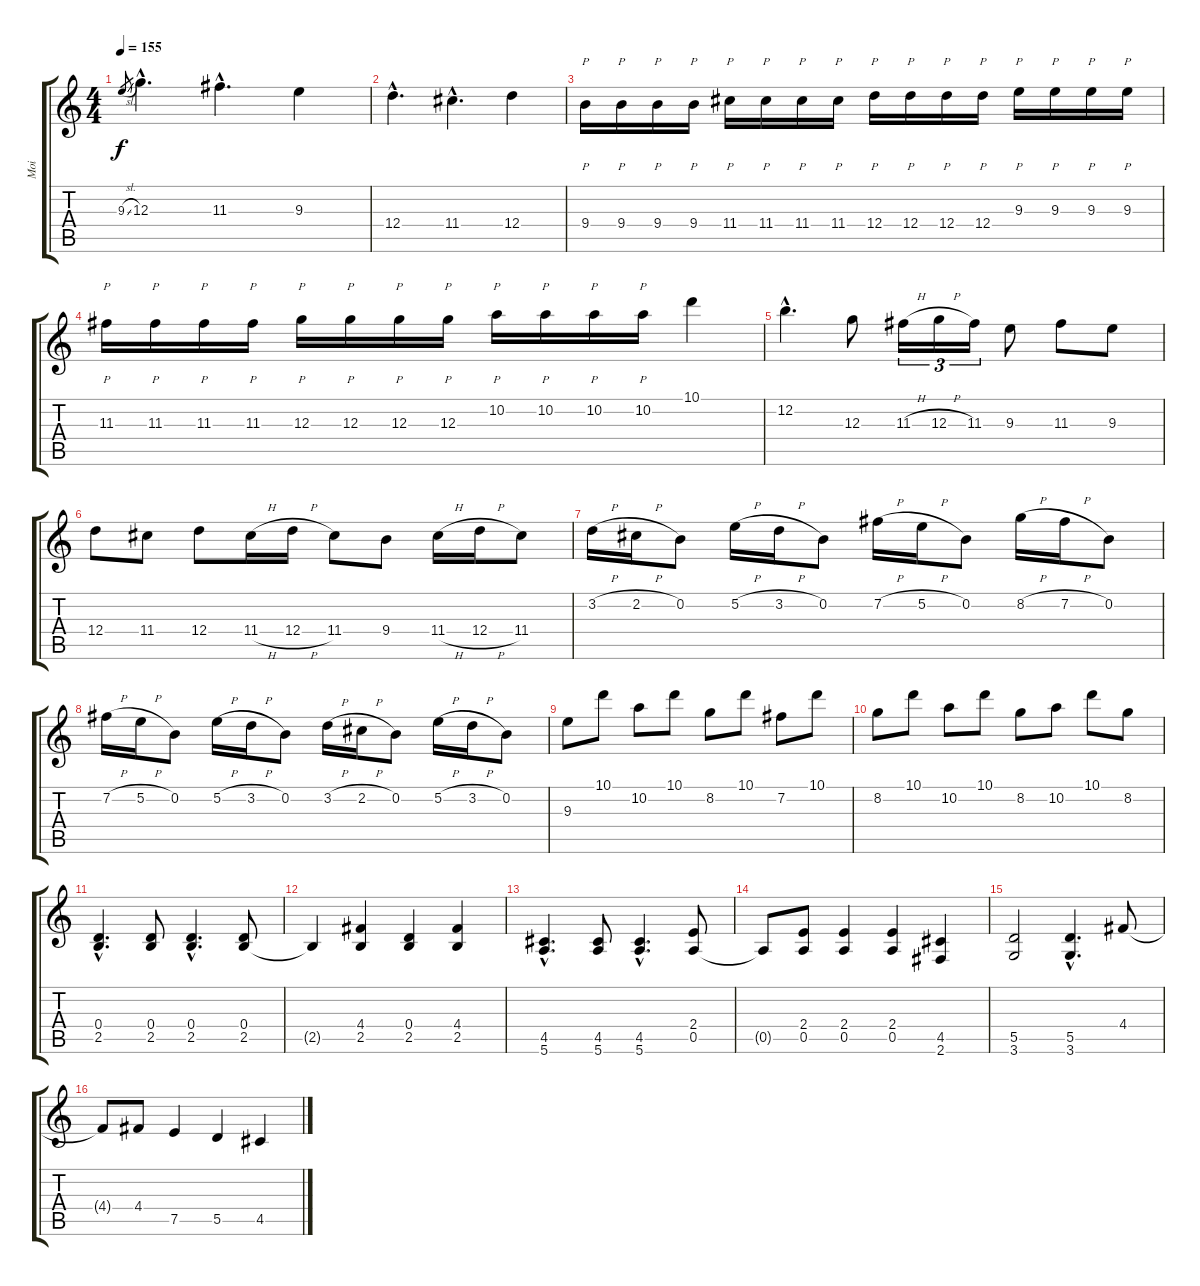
\track ("Moi" "Moi") {instrument distortionguitar}
\staff {score tabs}
\tuning (E4 B3 G3 D3 A2 E2) {hide}
\ts (4 4)
\tempo 155
\clef g2
\ks c
9.3{sl}.8{gr dy f} 12.3{hac}.4{d} 11.3{hac}.4{d} 9.3.4 |
12.4{hac}.4{d} 11.4{hac}.4{d} 12.4.4 |
9.4.16{p} 9.4.16{p} 9.4.16{p} 9.4.16{p} 11.4.16{p} 11.4.16{p} 11.4.16{p} 11.4.16{p} 12.4.16{p} 12.4.16{p} 12.4.16{p} 12.4.16{p} 9.3.16{p} 9.3.16{p} 9.3.16{p} 9.3.16{p} |
11.3.16{p} 11.3.16{p} 11.3.16{p} 11.3.16{p} 12.3.16{p} 12.3.16{p} 12.3.16{p} 12.3.16{p} 10.2.16{p} 10.2.16{p} 10.2.16{p} 10.2.16{p} 10.1.4 |
12.2{hac}.4{d} 12.3.8 11.3{h}.16{tu (3 2)} 12.3{h}.16{tu (3 2)} 11.3.16{tu (3 2)} 9.3.8 11.3.8 9.3.8 |
12.4.8 11.4.8 12.4.8 11.4{h}.16 12.4{h}.16 11.4.8 9.4.8 11.4{h}.16 12.4{h}.16 11.4.8 |
3.2{h}.16 2.2{h}.16 0.2.8 5.2{h}.16 3.2{h}.16 0.2.8 7.2{h}.16 5.2{h}.16 0.2.8 8.2{h}.16 7.2{h}.16 0.2.8 |
7.2{h}.16 5.2{h}.16 0.2.8 5.2{h}.16 3.2{h}.16 0.2.8 3.2{h}.16 2.2{h}.16 0.2.8 5.2{h}.16 3.2{h}.16 0.2.8 |
9.3.8 10.1.8 10.2.8 10.1.8 8.2.8 10.1.8 7.2.8 10.1.8 |
8.2.8 10.1.8 10.2.8 10.1.8 8.2.8 10.2.8 10.1.8 8.2.8 |
(0.4{hac} 2.5{hac}).4{d} (0.4 2.5).8 (0.4{hac} 2.5{hac}).4{d} (0.4 2.5).8 |
2.5{t}.4 (4.4 2.5).4 (0.4 2.5).4 (4.4 2.5).4 |
(4.5{hac} 5.6{hac}).4{d} (4.5 5.6).8 (4.5{hac} 5.6{hac}).4{d} (2.4 0.5).8 |
0.5{t}.8 (2.4 0.5).8 (2.4 0.5).4 (2.4 0.5).4 (4.5 2.6).4 |
(5.5 3.6).2 (5.5{hac} 3.6{hac}).4{d} 4.4.8 |
4.4{t}.8 4.4.8 7.5.4 5.5.4 4.5.4
